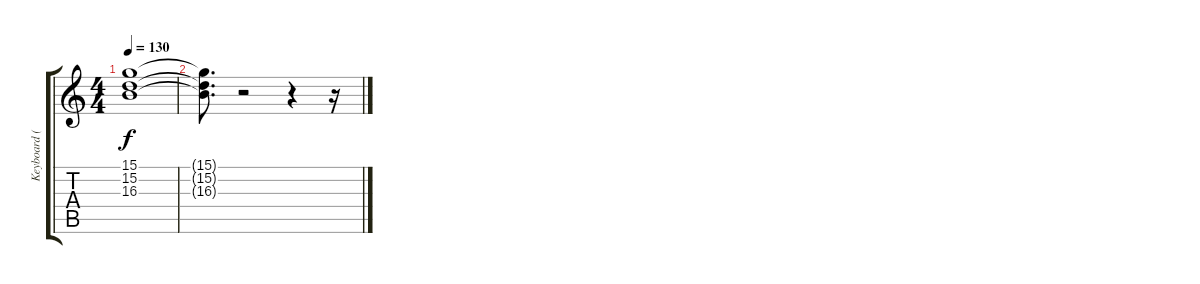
\track ("Keyboard (Ovie)" "Keyboard (") {instrument stringensemble1}
\staff {score tabs}
\tuning (E4 B3 G3 D3 A2 E2) {hide}
\ts (4 4)
\tempo 130
\clef g2
\ks c
(15.1{t} 15.2{t} 16.3{t}).1{dy f} |
(15.1{t} 15.2{t} 16.3{t}).8{d} r.2 r.4 r.16
